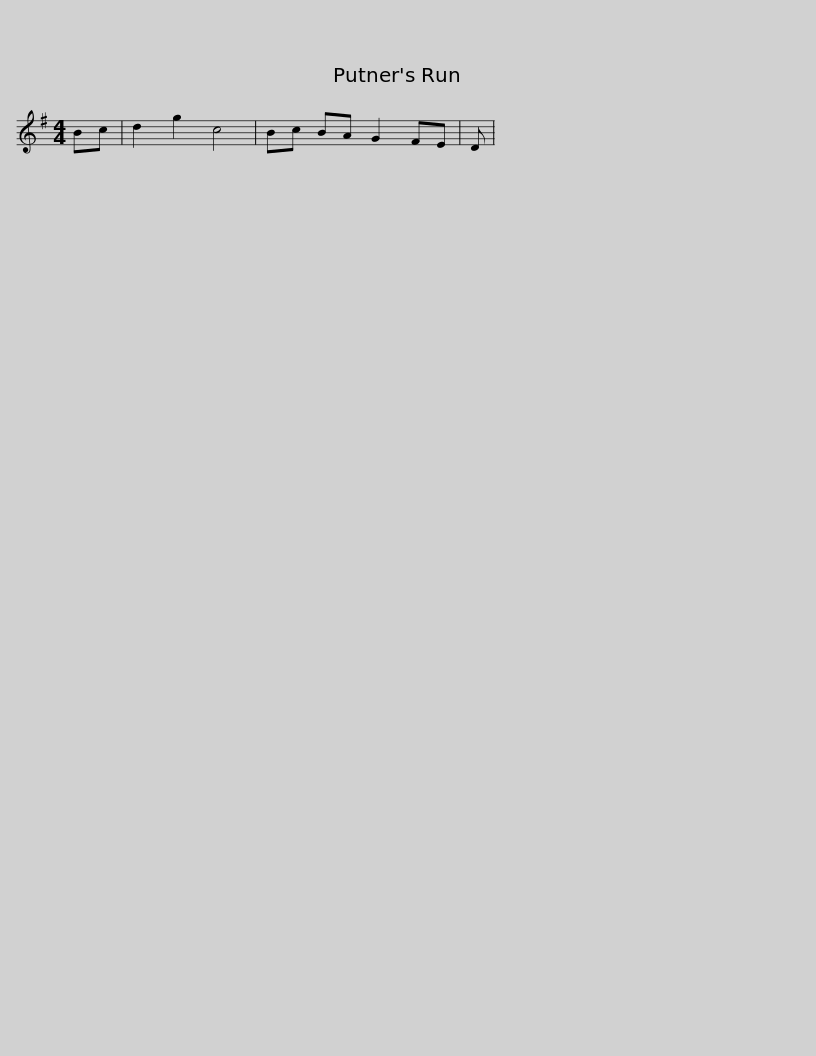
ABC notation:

X:1
L:1/8
M:4/4
I:linebreak $
K:G
V:1 treble
V:1
 Bc | d2 g2 c4 | Bc BA G2 FE | D | %4
